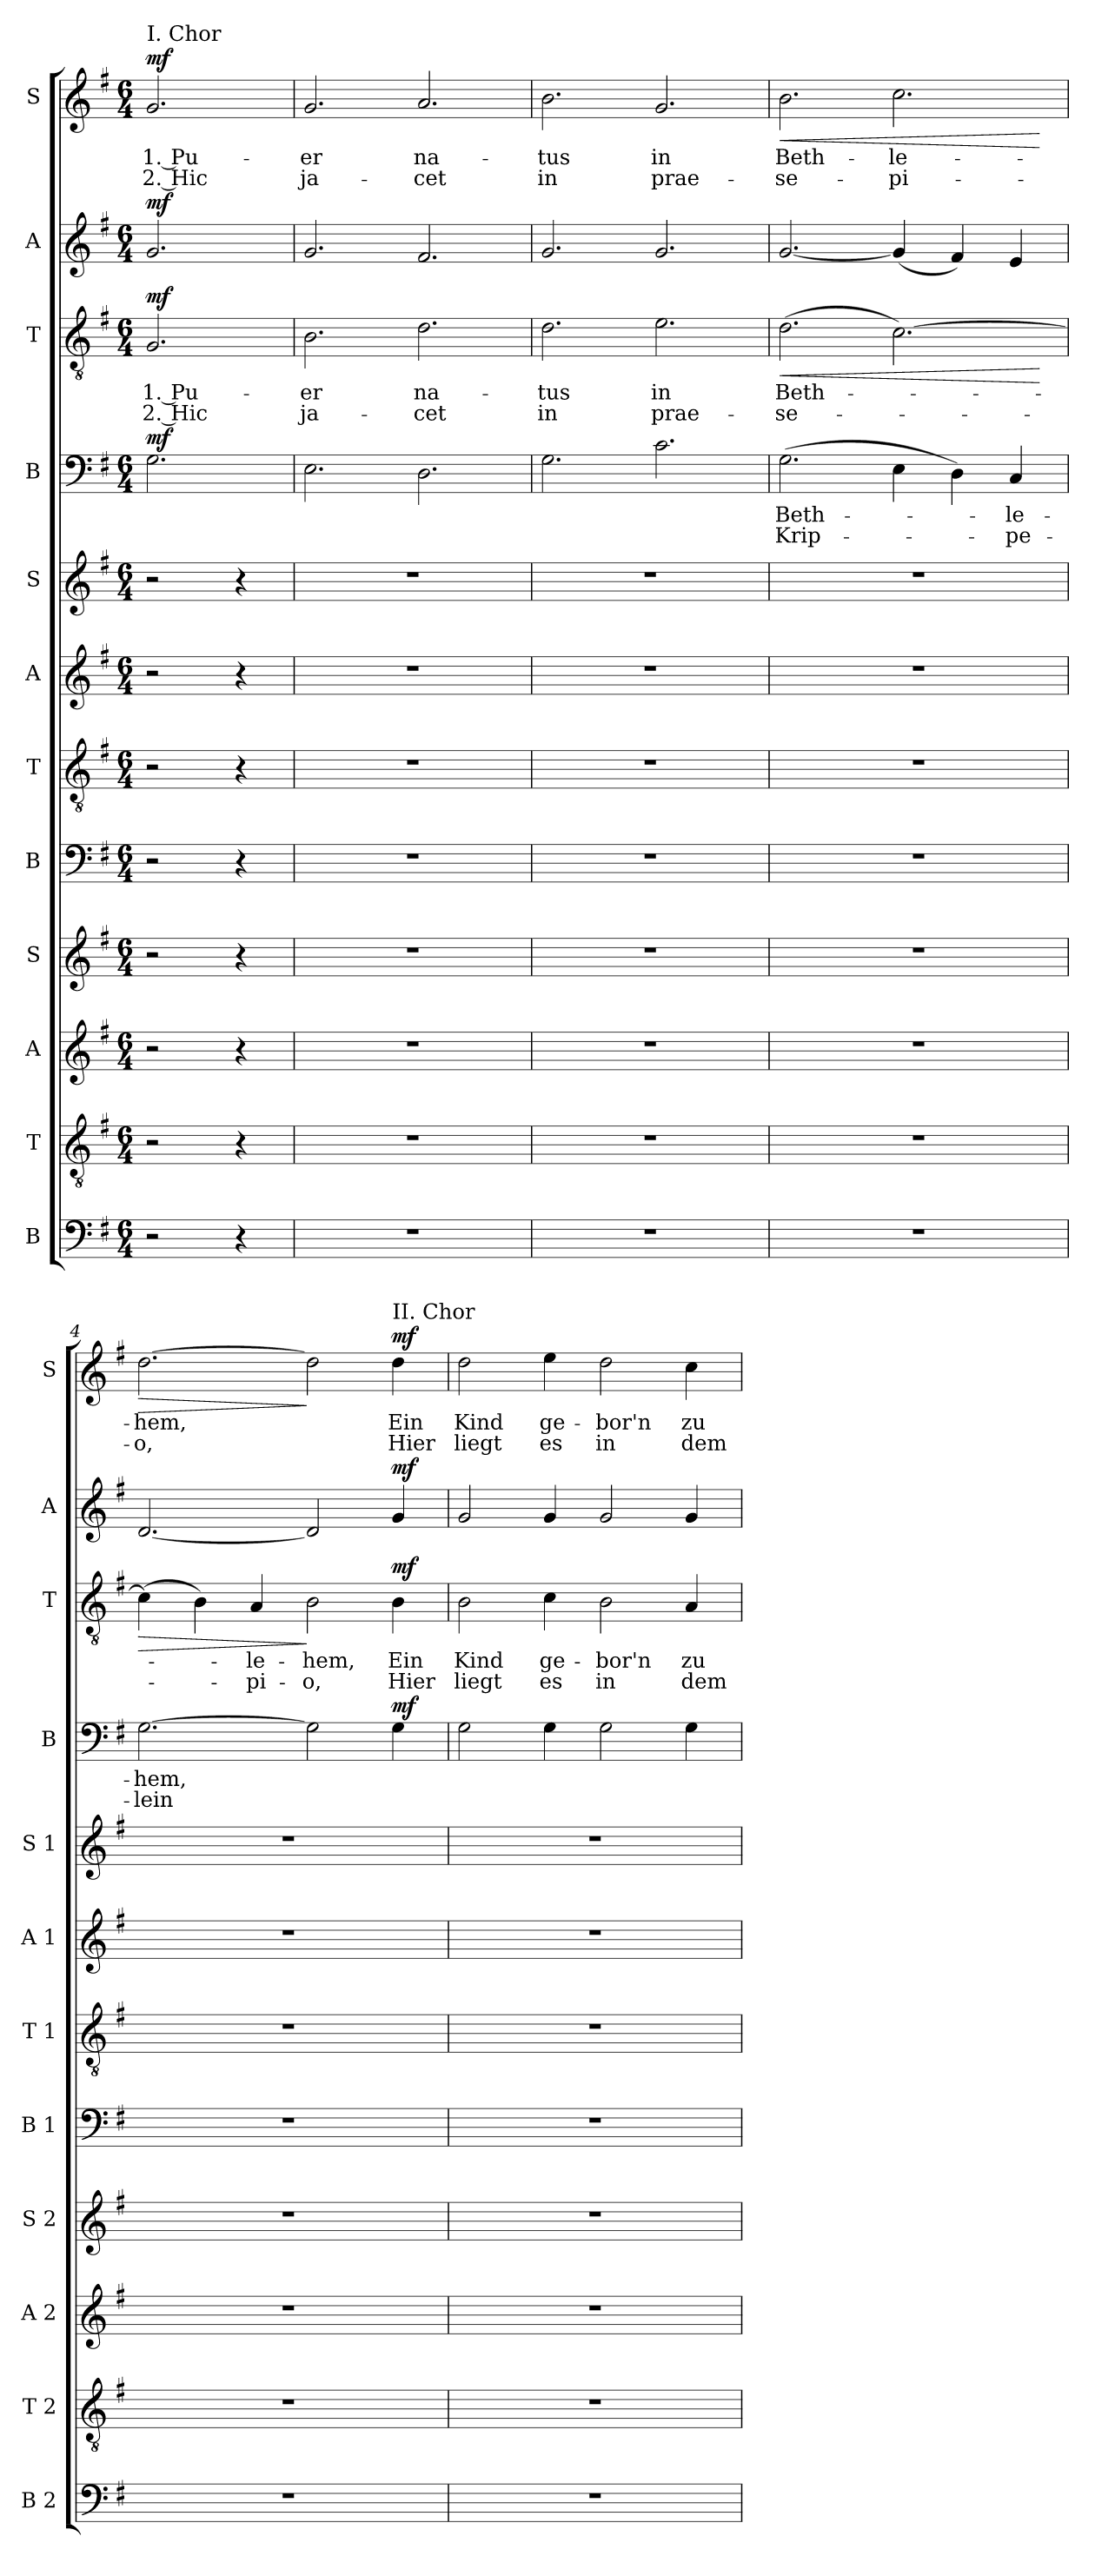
**kern	**kern	**kern	**kern	**kern	**kern	**kern	**kern	**kern	**text	**text	**dynam	**kern	**text	**text	**dynam	**kern	**dynam	**kern	**text	**text	**dynam
*part12	*part11	*part10	*part9	*part8	*part7	*part6	*part5	*part4	*part4	*part4	*part4	*part3	*part3	*part3	*part3	*part2	*part2	*part1	*part1	*part1	*part1
*staff12	*staff11	*staff10	*staff9	*staff8	*staff7	*staff6	*staff5	*staff4	*staff4	*staff4	*staff4	*staff3	*staff3	*staff3	*staff3	*staff2	*staff2	*staff1	*staff1	*staff1	*staff1
*I"B	*I"T	*I"A	*I"S	*I"B	*I"T	*I"A	*I"S	*I"B	*	*	*	*I"T	*	*	*	*I"A	*	*I"S	*	*	*
*I'B 2	*I'T 2	*I'A 2	*I'S 2	*I'B 1	*I'T 1	*I'A 1	*I'S 1	*I'B	*	*	*	*I'T	*	*	*	*I'A	*	*I'S	*	*	*
*clefF4	*clefGv2	*clefG2	*clefG2	*clefF4	*clefGv2	*clefG2	*clefG2	*clefF4	*	*	*	*clefGv2	*	*	*	*clefG2	*	*clefG2	*	*	*
*k[f#]	*k[f#]	*k[f#]	*k[f#]	*k[f#]	*k[f#]	*k[f#]	*k[f#]	*k[f#]	*	*	*	*k[f#]	*	*	*	*k[f#]	*	*k[f#]	*	*	*
*M6/4	*M6/4	*M6/4	*M6/4	*M6/4	*M6/4	*M6/4	*M6/4	*M6/4	*	*	*	*M6/4	*	*	*	*M6/4	*	*M6/4	*	*	*
=	=	=	=	=	=	=	=	=	=	=	=	=	=	=	=	=	=	=	=	=	=
!	!	!	!	!	!	!	!	!	!	!	!	!	!	!	!	!	!	!LO:TX:a:t=I. Chor	!	!	!
!	!	!	!	!	!	!	!	!	!	!	!LO:DY:a	!	!	!	!LO:DY:a	!	!LO:DY:a	!	!	!	!LO:DY:a
2r	2r	2r	2r	2r	2r	2r	2r	2.G\	.	.	mf	2.G/	1. Pu-	2. Hic	mf	2.g/	mf	2.g/	1. Pu-	2. Hic	mf
4r	4r	4r	4r	4r	4r	4r	4r	.	.	.	.	.	.	.	.	.	.	.	.	.	.
=1	=1	=1	=1	=1	=1	=1	=1	=1	=1	=1	=1	=1	=1	=1	=1	=1	=1	=1	=1	=1	=1
1.r	1.r	1.r	1.r	1.r	1.r	1.r	1.r	2.E\	.	.	.	2.B\	-er	ja-	.	2.g/	.	2.g/	-er	ja-	.
.	.	.	.	.	.	.	.	2.D\	.	.	.	2.d\	na-	-cet	.	2.f#/	.	2.a/	na-	-cet	.
=2	=2	=2	=2	=2	=2	=2	=2	=2	=2	=2	=2	=2	=2	=2	=2	=2	=2	=2	=2	=2	=2
1.r	1.r	1.r	1.r	1.r	1.r	1.r	1.r	2.G\	.	.	.	2.d\	-tus	in	.	2.g/	.	2.b\	-tus	in	.
.	.	.	.	.	.	.	.	2.c\	.	.	.	2.e\	in	prae-	.	2.g/	.	2.g/	in	prae-	.
=3	=3	=3	=3	=3	=3	=3	=3	=3	=3	=3	=3	=3	=3	=3	=3	=3	=3	=3	=3	=3	=3
!	!	!	!	!	!	!	!	!	!	!	!	!	!	!	!LO:HP:b	!	!	!	!	!	!LO:HP:b
1.r	1.r	1.r	1.r	1.r	1.r	1.r	1.r	(2.G\	Beth-	Krip-	.	(2.d\	Beth-	-se-	<	[2.g/	.	2.b\	Beth-	-se-	<
.	.	.	.	.	.	.	.	4E\	.	.	.	[2.c\)	.	.	.	(4g/]	.	2.cc\	-le-	-pi-	.
.	.	.	.	.	.	.	.	4D\)	.	.	.	.	.	.	.	4f#/)	.	.	.	.	.
.	.	.	.	.	.	.	.	4C/	-le-	-pe-	.	.	.	.	.	4e/	.	.	.	.	.
.	.	.	.	.	.	.	.	.	.	.	.	.	.	.	[	.	.	.	.	.	[
=4	=4	=4	=4	=4	=4	=4	=4	=4	=4	=4	=4	=4	=4	=4	=4	=4	=4	=4	=4	=4	=4
!	!	!	!	!	!	!	!	!	!	!	!	!	!	!	!LO:HP:b	!	!	!	!	!	!LO:HP:b
1.r	1.r	1.r	1.r	1.r	1.r	1.r	1.r	[2.G\	-hem,	-lein	.	(4c\]	.	.	>	[2.d/	.	[2.dd\	-hem,	-o,	>
.	.	.	.	.	.	.	.	.	.	.	.	4B\)	.	.	.	.	.	.	.	.	.
.	.	.	.	.	.	.	.	.	.	.	.	4A/	-le-	-pi-	.	.	.	.	.	.	.
.	.	.	.	.	.	.	.	2G\]	.	.	.	2B\	-hem,	-o,	]	2d/]	.	2dd\]	.	.	]
!	!	!	!	!	!	!	!	!	!	!	!	!	!	!	!	!	!	!LO:TX:a:t=II. Chor	!	!	!
!	!	!	!	!	!	!	!	!	!	!	!LO:DY:a	!	!	!	!LO:DY:a	!	!LO:DY:a	!	!	!	!LO:DY:a
.	.	.	.	.	.	.	.	4G\	.	.	mf	4B\	Ein	Hier	mf	4g/	mf	4dd\	Ein	Hier	mf
=5	=5	=5	=5	=5	=5	=5	=5	=5	=5	=5	=5	=5	=5	=5	=5	=5	=5	=5	=5	=5	=5
1.r	1.r	1.r	1.r	1.r	1.r	1.r	1.r	2G\	.	.	.	2B\	Kind	liegt	.	2g/	.	2dd\	Kind	liegt	.
.	.	.	.	.	.	.	.	4G\	.	.	.	4c\	ge-	es	.	4g/	.	4ee\	ge-	es	.
.	.	.	.	.	.	.	.	2G\	.	.	.	2B\	-bor'n	in	.	2g/	.	2dd\	-bor'n	in	.
.	.	.	.	.	.	.	.	4G\	.	.	.	4A/	zu	dem	.	4g/	.	4cc\	zu	dem	.
=	=	=	=	=	=	=	=	=	=	=	=	=	=	=	=	=	=	=	=	=	=
*-	*-	*-	*-	*-	*-	*-	*-	*-	*-	*-	*-	*-	*-	*-	*-	*-	*-	*-	*-	*-	*-
